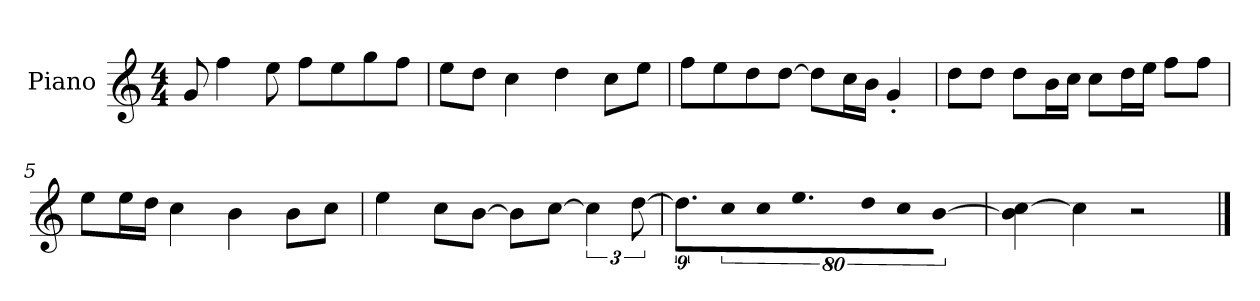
**kern
*part1
*staff1
*I"Piano
*I'P-no
*clefG2
*k[]
*M4/4
*MM90
=1
8g/
4ff\
8ee\
8ff\L
8ee\
8gg\
8ff\J
=2
8ee\L
8dd\J
4cc\
4dd\
8cc\L
8ee\J
=3
8ff\L
8ee\
8dd\
[8dd\J
8dd\L]
16cc\L
16b\JJ
4g'/
=4
8dd\L
8dd\J
8dd\L
16b\L
16cc\JJ
8cc\L
16dd\L
16ee\JJ
8ff\L
8ff\J
=5
8ee\L
16ee\L
16dd\JJ
4cc\
4b\
8b\L
8cc\J
!!LO:LB:g=z
=6
4ee\
8cc\L
[8b\J
8b\L]
[8cc\J
6cc\]
[12dd\
=7
9.dd\L]
!LO:N:vis=8
640%71cc\
!LO:N:vis=8
640%71cc\
9.ee\
!LO:N:vis=8
640%71dd\
!LO:N:vis=8
640%71cc\J
!LO:N:vis=4
[1920%427b\
=8
4b\] [4cc\
4cc\]
2r
==
*-
